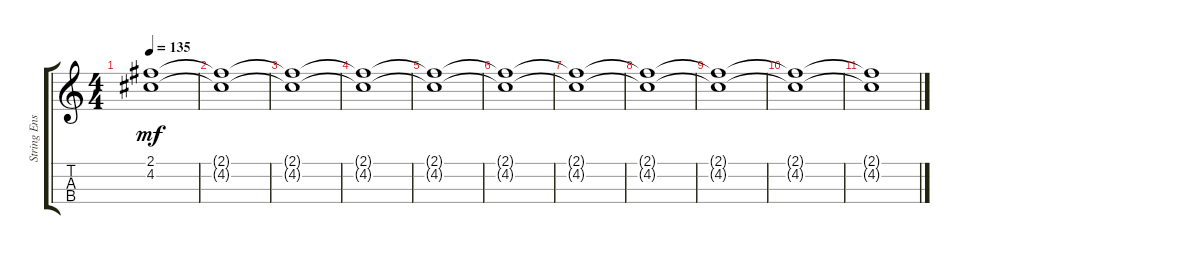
\track ("String Ensemble 2/French Horn (echo)" "String Ens") {instrument stringensemble2}
\staff {score tabs}
\tuning (E5 A4 D4 G3) {hide}
\ts (4 4)
\tempo 135
\clef g2
\ks c
(2.1{t} 4.2{t}).1{dy mf} |
(2.1{t} 4.2{t}).1 |
(2.1{t} 4.2{t}).1 |
(2.1{t} 4.2{t}).1 |
(2.1{t} 4.2{t}).1 |
(2.1{t} 4.2{t}).1 |
(2.1{t} 4.2{t}).1 |
(2.1{t} 4.2{t}).1 |
(2.1{t} 4.2{t}).1 |
(2.1{t} 4.2{t}).1 |
(2.1{t} 4.2{t}).1
